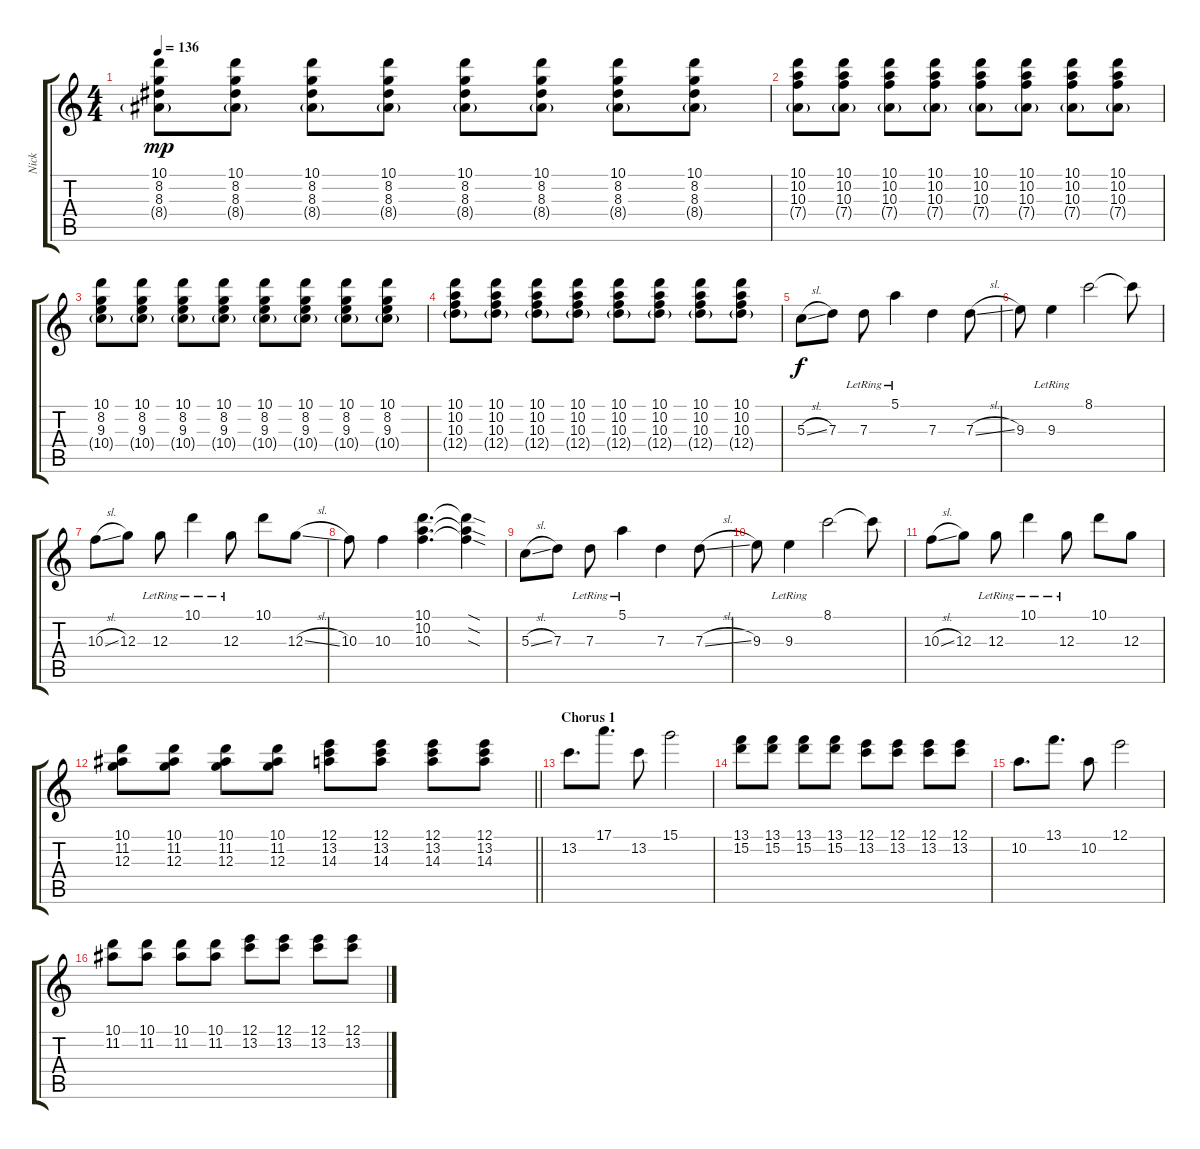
\track ("Nick" "Nick") {instrument overdrivenguitar}
\staff {score tabs}
\tuning (E4 B3 G3 D3 A2 E2) {hide}
\ts (4 4)
\tempo 136
\clef g2
\ks c
(10.1 8.2 8.3 8.4{g}).8{dy mp} (10.1 8.2 8.3 8.4{g}).8 (10.1 8.2 8.3 8.4{g}).8 (10.1 8.2 8.3 8.4{g}).8 (10.1 8.2 8.3 8.4{g}).8 (10.1 8.2 8.3 8.4{g}).8 (10.1 8.2 8.3 8.4{g}).8 (10.1 8.2 8.3 8.4{g}).8 |
(10.1 10.2 10.3 7.4{g}).8 (10.1 10.2 10.3 7.4{g}).8 (10.1 10.2 10.3 7.4{g}).8 (10.1 10.2 10.3 7.4{g}).8 (10.1 10.2 10.3 7.4{g}).8 (10.1 10.2 10.3 7.4{g}).8 (10.1 10.2 10.3 7.4{g}).8 (10.1 10.2 10.3 7.4{g}).8 |
(10.1 8.2 9.3 10.4{g}).8 (10.1 8.2 9.3 10.4{g}).8 (10.1 8.2 9.3 10.4{g}).8 (10.1 8.2 9.3 10.4{g}).8 (10.1 8.2 9.3 10.4{g}).8 (10.1 8.2 9.3 10.4{g}).8 (10.1 8.2 9.3 10.4{g}).8 (10.1 8.2 9.3 10.4{g}).8 |
(10.1 10.2 10.3 12.4{g}).8 (10.1 10.2 10.3 12.4{g}).8 (10.1 10.2 10.3 12.4{g}).8 (10.1 10.2 10.3 12.4{g}).8 (10.1 10.2 10.3 12.4{g}).8 (10.1 10.2 10.3 12.4{g}).8 (10.1 10.2 10.3 12.4{g}).8 (10.1 10.2 10.3 12.4{g}).8 |
5.3{sl}.8{dy f volume 13 instrument acousticguitarsteel} 7.3.8 7.3{lr}.8 5.1{lr}.4 7.3.4 7.3{sl}.8 |
9.3.8 9.3{lr}.4 8.1.2 8.1{t}.8 |
10.3{sl}.8 12.3.8 12.3{lr}.8 10.1{lr}.4 12.3{lr}.8 10.1.8 12.3{sl}.8 |
10.3.8 10.3.4 (10.1 10.2 10.3).4{d} (10.1{sod t} 10.2{sod t} 10.3{sod t}).4 |
5.3{sl}.8 7.3.8 7.3{lr}.8 5.1{lr}.4 7.3.4 7.3{sl}.8 |
9.3.8 9.3{lr}.4 8.1.2 8.1{t}.8 |
10.3{sl}.8 12.3.8 12.3{lr}.8 10.1{lr}.4 12.3{lr}.8 10.1.8 12.3.8 |
\barLineRight lightlight
(10.1 11.2 12.3).8{instrument overdrivenguitar} (10.1 11.2 12.3).8 (10.1 11.2 12.3).8 (10.1 11.2 12.3).8 (12.1 13.2 14.3).8 (12.1 13.2 14.3).8 (12.1 13.2 14.3).8 (12.1 13.2 14.3).8 |
\section ("" "Chorus 1")
13.2.8{d} 17.1.8{d} 13.2.8 15.1.2 |
(13.1 15.2).8 (13.1 15.2).8 (13.1 15.2).8 (13.1 15.2).8 (12.1 13.2).8 (12.1 13.2).8 (12.1 13.2).8 (12.1 13.2).8 |
10.2.8{d} 13.1.8{d} 10.2.8 12.1.2 |
(10.1 11.2).8 (10.1 11.2).8 (10.1 11.2).8 (10.1 11.2).8 (12.1 13.2).8 (12.1 13.2).8 (12.1 13.2).8 (12.1 13.2).8
